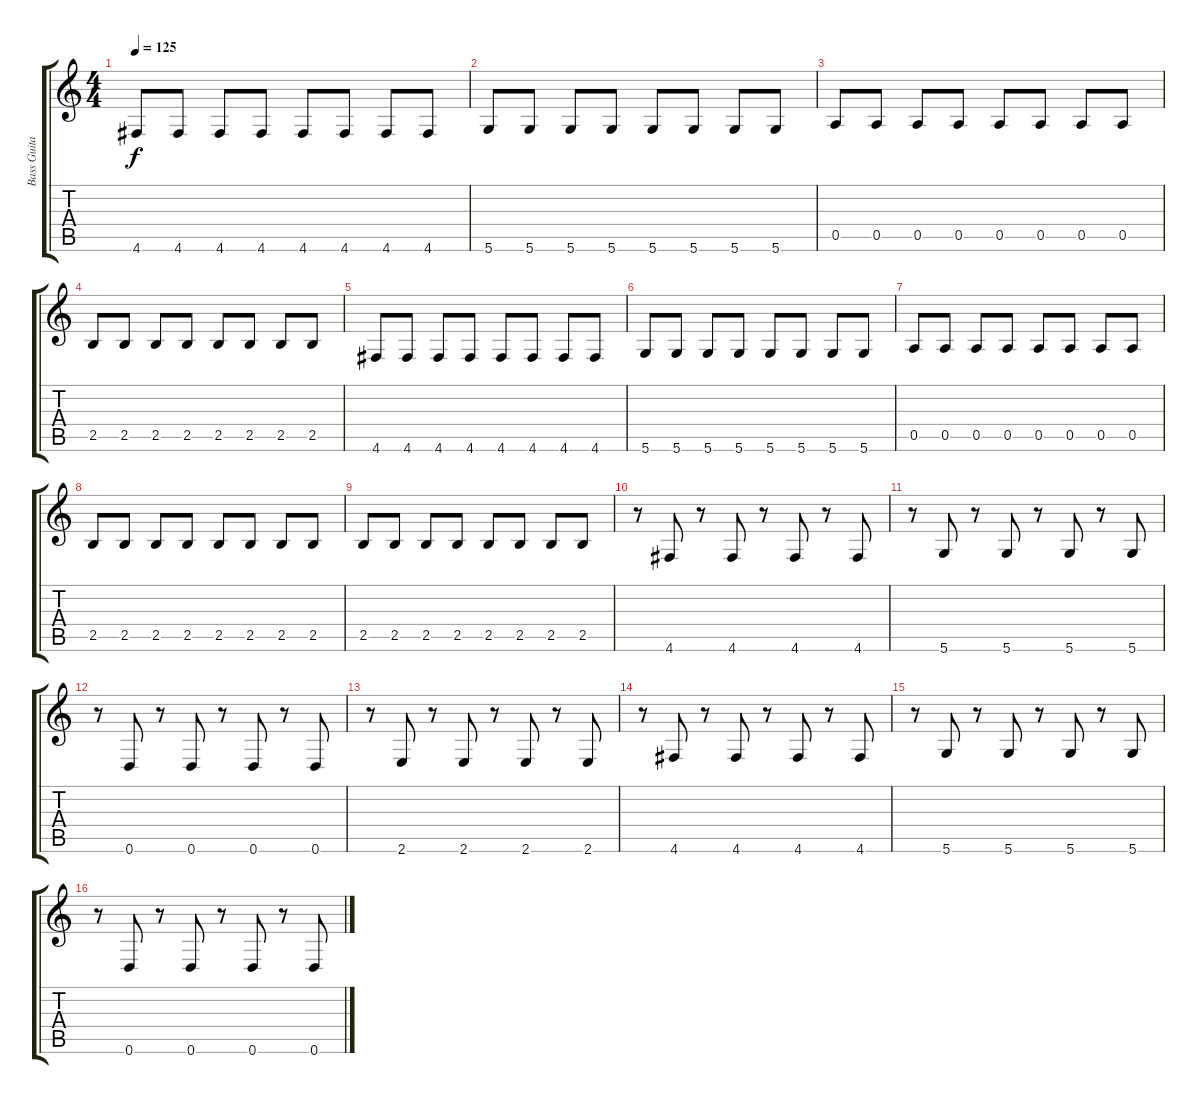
\track ("Bass Guitar" "Bass Guita") {instrument electricbassfinger}
\staff {score tabs}
\tuning (E4 B3 G3 D3 A2 D2) {hide}
\ts (4 4)
\tempo 125
\clef g2
\ks c
4.6.8{dy f} 4.6.8 4.6.8 4.6.8 4.6.8 4.6.8 4.6.8 4.6.8 |
5.6.8 5.6.8 5.6.8 5.6.8 5.6.8 5.6.8 5.6.8 5.6.8 |
0.5.8 0.5.8 0.5.8 0.5.8 0.5.8 0.5.8 0.5.8 0.5.8 |
2.5.8 2.5.8 2.5.8 2.5.8 2.5.8 2.5.8 2.5.8 2.5.8 |
4.6.8 4.6.8 4.6.8 4.6.8 4.6.8 4.6.8 4.6.8 4.6.8 |
5.6.8 5.6.8 5.6.8 5.6.8 5.6.8 5.6.8 5.6.8 5.6.8 |
0.5.8 0.5.8 0.5.8 0.5.8 0.5.8 0.5.8 0.5.8 0.5.8 |
2.5.8 2.5.8 2.5.8 2.5.8 2.5.8 2.5.8 2.5.8 2.5.8 |
2.5.8 2.5.8 2.5.8 2.5.8 2.5.8 2.5.8 2.5.8 2.5.8 |
r.8 4.6.8 r.8 4.6.8 r.8 4.6.8 r.8 4.6.8 |
r.8 5.6.8 r.8 5.6.8 r.8 5.6.8 r.8 5.6.8 |
r.8 0.6.8 r.8 0.6.8 r.8 0.6.8 r.8 0.6.8 |
r.8 2.6.8 r.8 2.6.8 r.8 2.6.8 r.8 2.6.8 |
r.8 4.6.8 r.8 4.6.8 r.8 4.6.8 r.8 4.6.8 |
r.8 5.6.8 r.8 5.6.8 r.8 5.6.8 r.8 5.6.8 |
r.8 0.6.8 r.8 0.6.8 r.8 0.6.8 r.8 0.6.8
